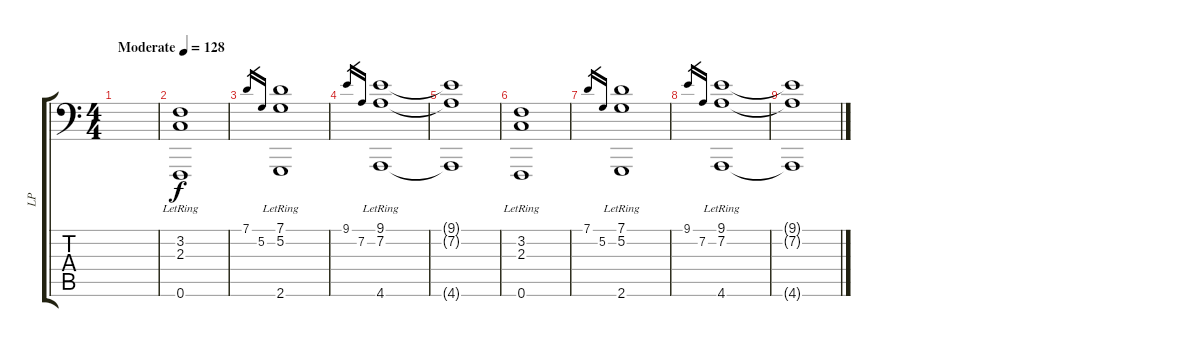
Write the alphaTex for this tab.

\track ("LP" "LP") {instrument brightacousticpiano}
\staff {score tabs}
\tuning (G3 D3 Bb2 F2 C2 F1) {hide}
\ts (4 4)
\tempo (128 "Moderate")
\clef f4
\ks c
|
(3.2{lr} 2.3{lr} 0.6{lr}).1{volume 14} |
7.1.16{gr} 5.2.16{gr} (7.1{lr} 5.2{lr} 2.6{lr}).1 |
9.1.16{gr} 7.2.16{gr} (9.1{lr} 7.2{lr} 4.6{lr}).1 |
(9.1{t} 7.2{t} 4.6{t}).1 |
(3.2{lr} 2.3{lr} 0.6{lr}).1 |
7.1.16{gr} 5.2.16{gr} (7.1{lr} 5.2{lr} 2.6{lr}).1 |
9.1.16{gr} 7.2.16{gr} (9.1{lr} 7.2{lr} 4.6{lr}).1 |
(9.1{t} 7.2{t} 4.6{t}).1
